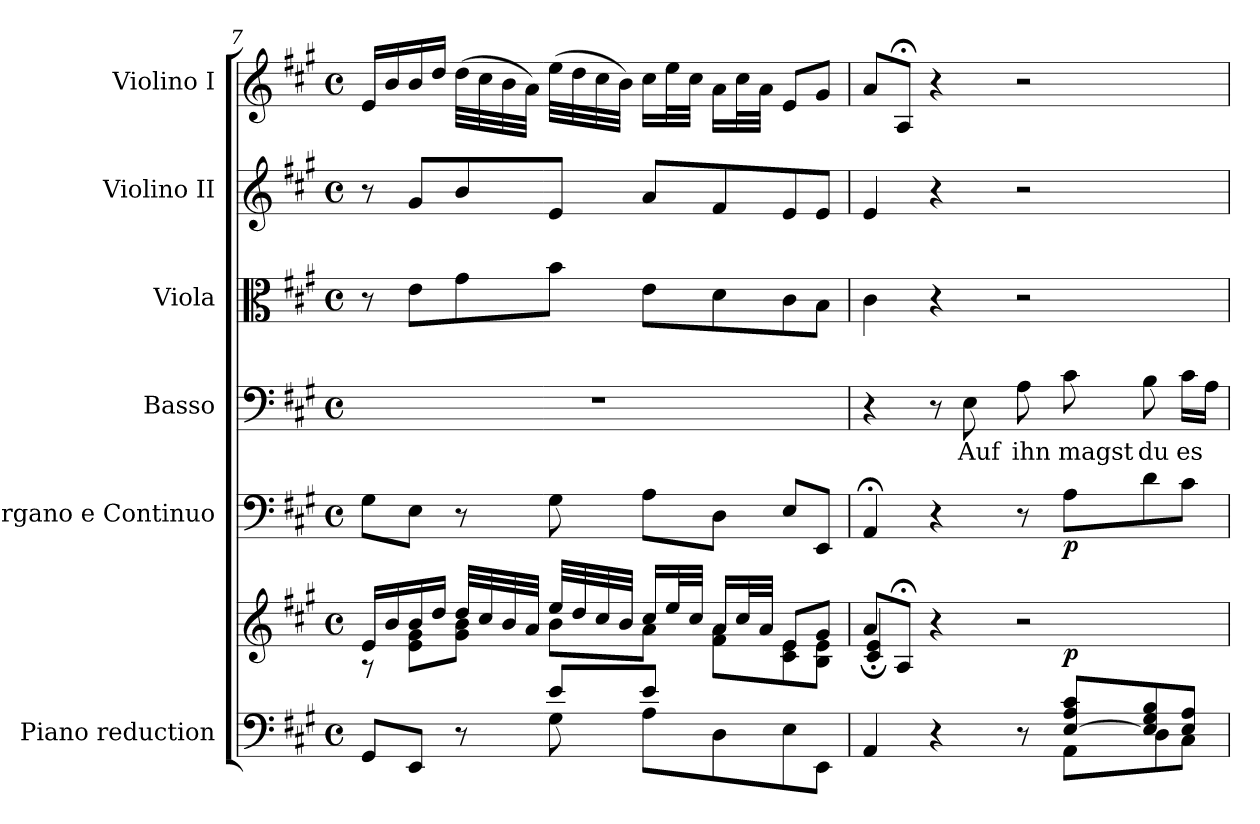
**kern	**kern	**dynam	**kern	**dynam	**kern	**text	**kern	**kern	**kern
*part6	*part6	*part6	*part5	*part5	*part4	*part4	*part3	*part2	*part1
*staff7	*staff6	*staff6/7	*staff5	*staff5	*staff4	*staff4	*staff3	*staff2	*staff1
*I"Piano reduction	*	*	*I"Organo e Continuo	*	*I"Basso	*	*I"Viola	*I"Violino II	*I"Violino I
*I'Pno	*	*	*	*	*	*	*I'Vla	*I'Vln	*I'Vln
*clefF4	*clefG2	*	*clefF4	*	*clefF4	*	*clefC3	*clefG2	*clefG2
*k[f#c#g#]	*k[f#c#g#]	*	*k[f#c#g#]	*	*k[f#c#g#]	*	*k[f#c#g#]	*k[f#c#g#]	*k[f#c#g#]
*M4/4	*M4/4	*	*M4/4	*	*M4/4	*	*M4/4	*M4/4	*M4/4
*met(c)	*met(c)	*	*met(c)	*	*met(c)	*	*met(c)	*met(c)	*met(c)
=7	=7	=7	=7	=7	=7	=7	=7	=7	=7
*^	*^	*	*	*	*	*	*	*	*
8GG#/L	4ryy	16e/LL	8r	.	8G#\L	.	1r	.	8r	8r	16e/LL
.	.	16b/	.	.	.	.	.	.	.	.	16b/
8EE/J	.	16b/	8e\ 8g#\L	.	8E\J	.	.	.	8e\L	8g#/L	16b/
.	.	16dd/JJ	.	.	.	.	.	.	.	.	16dd/JJ
8r	8ryy	32dd/LLL	8g#\ 8b\J	.	8r	.	.	.	8g#\	8b/	(32dd\LLL
.	.	32cc#/	.	.	.	.	.	.	.	.	32cc#\
.	.	32b/	.	.	.	.	.	.	.	.	32b\
.	.	32a/JJJ	.	.	.	.	.	.	.	.	32a\JJJ)
8e/L	8G#\	32ee/LLL	8b\L	.	8G#\	.	.	.	8b\J	8e/J	(32ee\LLL
.	.	32dd/	.	.	.	.	.	.	.	.	32dd\
.	.	32cc#/	.	.	.	.	.	.	.	.	32cc#\
.	.	32b/JJJ	.	.	.	.	.	.	.	.	32b\JJJ)
8e/J	8A\L	16cc#/LL	8a\J	.	8A\L	.	.	.	8e\L	8a/L	16cc#\LL
.	.	32ee/L	.	.	.	.	.	.	.	.	32ee\L
.	.	32cc#/JJJ	.	.	.	.	.	.	.	.	32cc#\JJJ
8ryy	8D\	16a/LL	8f#\ 8a\L	.	8D\J	.	.	.	8d\	8f#/	16a\LL
.	.	32cc#/L	.	.	.	.	.	.	.	.	32cc#\L
.	.	32a/JJJ	.	.	.	.	.	.	.	.	32a\JJJ
4ryy	8E\	8e/L	8c#\ 8e\	.	8E/L	.	.	.	8c#\	8e/	8e/L
.	8EE\J	8g#/J	8B\ 8e\J	.	8EE/J	.	.	.	8B\J	8e/J	8g#/J
!!LO:PB:g=z
=8	=8	=8	=8	=8	=8	=8	=8	=8	=8	=8	=8
*	*	*	*^	*	*	*	*	*	*	*	*
4ryy	4AA/	8a/L	4c#/; 4e/;	2ryy	.	4AA;/	.	4r	.	4c#\	4e/	8a/L
.	.	8A;</J	.	.	.	.	.	.	.	.	.	8A;</J
4r	4ryy	4r	2.ryy	.	.	4r	.	8r	.	4r	4r	4r
!	!	!	!	!	!	!	!	!	!LO:LY:b	!	!	!
.	.	.	.	.	.	.	.	8E\	Auf	.	.	.
!	!	!	!	!	!	!	!	!	!LO:LY:b	!	!	!
8r	8ryy	2r	.	8ryy	.	8r	.	8A\	ihn	2r	2r	2r
!	!	!	!	!	!LO:DY:b	!	!LO:DY:b	!	!LO:LY:b	!	!	!
[<8E/ 8A/ 8c#/L	8AA\L	.	.	4.ryy	p	8A\L	p	8c#\	magst	.	.	.
!	!	!	!	!	!	!	!	!	!LO:LY:b	!	!	!
8E/] 8G#/ 8B/	8D\	.	.	.	.	8d\	.	8B\	du	.	.	.
!	!	!	!	!	!	!	!	!	!LO:LY:b	!	!	!
8E/ 8A/J	8C#\J	.	.	.	.	8c#\J	.	16c#\LL	es	.	.	.
.	.	.	.	.	.	.	.	16A\JJ	.	.	.	.
*v	*v	*	*	*	*	*	*	*	*	*	*	*
*	*v	*v	*v	*	*	*	*	*	*	*	*
=	=	=	=	=	=	=	=	=	=
*-	*-	*-	*-	*-	*-	*-	*-	*-	*-
